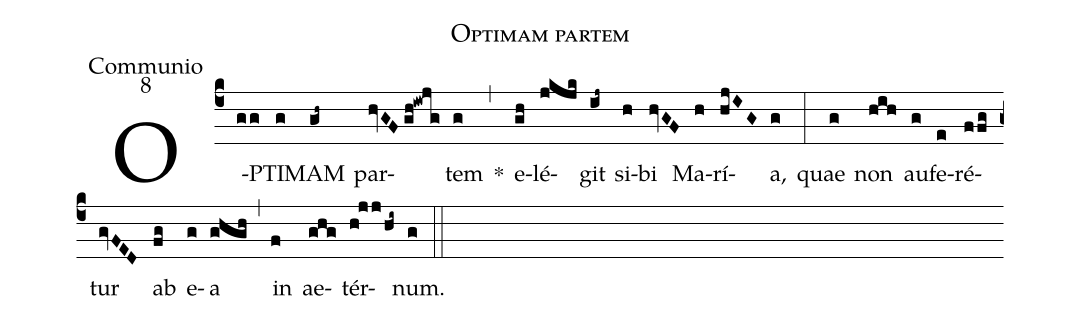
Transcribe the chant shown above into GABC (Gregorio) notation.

name:Optimam partem;
office-part:Communio;
mode:8;
%%
(c4) O(gg)PTI(g)MAM(gh~) par(hvGF//gh!iwjg)tem(g) *(,) e(gh)lé(jkjk)git(ij~) si(h)bi(hvGF) Ma(h)rí(hjIG)a,(g) (:) quae(g) non(hih) au(g)fe(e)ré(ffg)tur(gvFED) ab(fg) e(g)a(ghgh) (,) in(f) ae(ghg)tér(h!jj/hi~)num.(g) (::)
